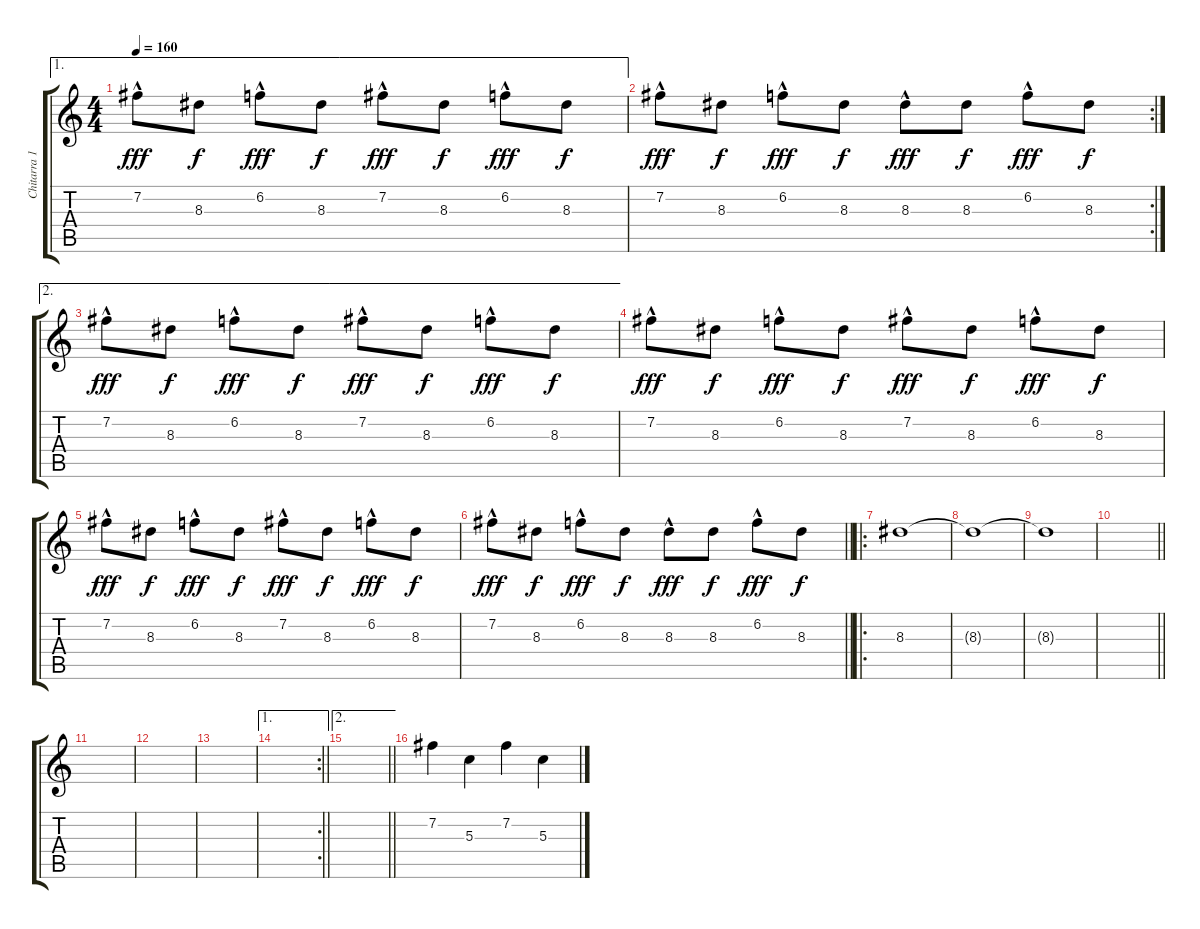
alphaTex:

\track ("Chitarra 1" "Chitarra 1") {instrument distortionguitar}
\staff {score tabs}
\tuning (E4 B3 G3 D3 A2 E2) {hide}
\ae 1
\ts (4 4)
\tempo 160
\clef g2
\ks c
7.2{hac}.8{dy fff} 8.3.8{dy f} 6.2{hac}.8{dy fff} 8.3.8{dy f} 7.2{hac}.8{dy fff} 8.3.8{dy f} 6.2{hac}.8{dy fff} 8.3.8{dy f} |
\rc 2
7.2{hac}.8{dy fff} 8.3.8{dy f} 6.2{hac}.8{dy fff} 8.3.8{dy f} 8.3{hac}.8{dy fff} 8.3.8{dy f} 6.2{hac}.8{dy fff} 8.3.8{dy f} |
\ae 2
7.2{hac}.8{dy fff} 8.3.8{dy f} 6.2{hac}.8{dy fff} 8.3.8{dy f} 7.2{hac}.8{dy fff} 8.3.8{dy f} 6.2{hac}.8{dy fff} 8.3.8{dy f} |
7.2{hac}.8{dy fff} 8.3.8{dy f} 6.2{hac}.8{dy fff} 8.3.8{dy f} 7.2{hac}.8{dy fff} 8.3.8{dy f} 6.2{hac}.8{dy fff} 8.3.8{dy f} |
7.2{hac}.8{dy fff} 8.3.8{dy f} 6.2{hac}.8{dy fff} 8.3.8{dy f} 7.2{hac}.8{dy fff} 8.3.8{dy f} 6.2{hac}.8{dy fff} 8.3.8{dy f} |
\barLineRight lightlight
7.2{hac}.8{dy fff} 8.3.8{dy f} 6.2{hac}.8{dy fff} 8.3.8{dy f} 8.3{hac}.8{dy fff} 8.3.8{dy f} 6.2{hac}.8{dy fff} 8.3.8{dy f} |
\ro
8.3.1 |
8.3{t}.1 |
8.3{t}.1 |
\barLineRight lightlight
|
|
|
|
\ae 1
\rc 2
\barLineRight lightlight
|
\ae 2
\barLineRight lightlight
|
7.2.4 5.3.4 7.2.4 5.3.4
